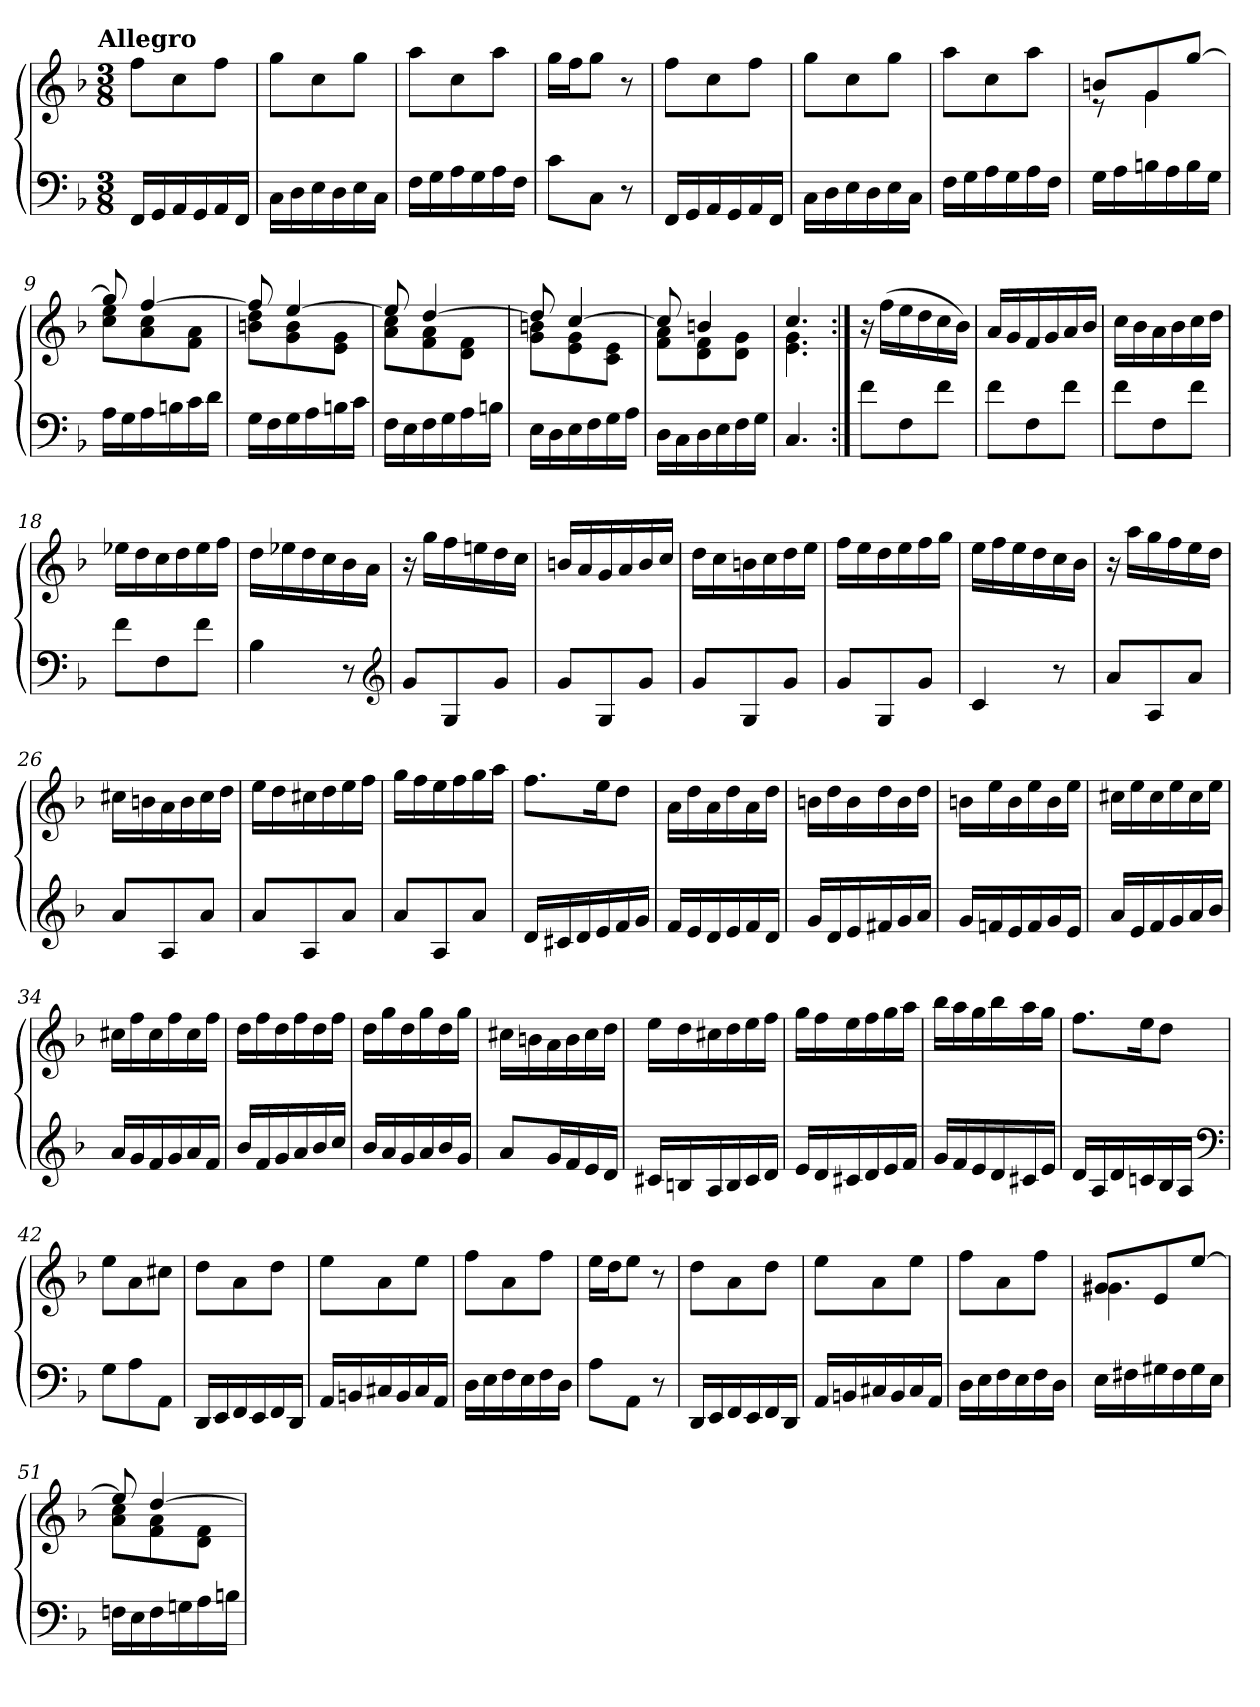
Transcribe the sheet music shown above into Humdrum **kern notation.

**kern	**kern
*part1	*part1
*staff2	*staff1
*clefF4	*clefG2
*k[b-]	*k[b-]
*F:	*F:
!!LO:TX:omd:t=Allegro
*M3/8	*M3/8
*MM114	*MM114
=1	=1
16FF/LL	8ff\L
16GG/	.
16AA/	8cc\
16GG/	.
16AA/	8ff\J
16FF/JJ	.
=2	=2
16C\LL	8gg\L
16D\	.
16E\	8cc\
16D\	.
16E\	8gg\J
16C\JJ	.
=3	=3
16F\LL	8aa\L
16G\	.
16A\	8cc\
16G\	.
16A\	8aa\J
16F\JJ	.
=4	=4
8c\L	16gg\LL
.	16ff\J
8C\J	8gg\J
8r	8r
=5	=5
16FF/LL	8ff\L
16GG/	.
16AA/	8cc\
16GG/	.
16AA/	8ff\J
16FF/JJ	.
=6	=6
16C\LL	8gg\L
16D\	.
16E\	8cc\
16D\	.
16E\	8gg\J
16C\JJ	.
=7	=7
16F\LL	8aa\L
16G\	.
16A\	8cc\
16G\	.
16A\	8aa\J
16F\JJ	.
=8	=8
*	*^
16G\LL	8bn/L	8r
16A\	.	.
16Bn\	8g/	4g\
16A\	.	.
16B\	[8gg/J	.
16G\JJ	.	.
=9	=9	=9
16A\LL	8gg/]	8cc\ 8ee\L
16G\	.	.
16A\	[4ff/	8a\ 8cc\
16Bn\	.	.
16c\	.	8f\ 8a\J
16d\JJ	.	.
=10	=10	=10
16G\LL	8ff/]	8bn\ 8dd\L
16F\	.	.
16G\	[4ee/	8g\ 8b\
16A\	.	.
16Bn\	.	8e\ 8g\J
16c\JJ	.	.
=11	=11	=11
16F\LL	8ee/]	8a\ 8cc\L
16E\	.	.
16F\	[4dd/	8f\ 8a\
16G\	.	.
16A\	.	8d\ 8f\J
16Bn\JJ	.	.
=12	=12	=12
16E\LL	8dd/]	8g\ 8bn\L
16D\	.	.
16E\	[4cc/	8e\ 8g\
16F\	.	.
16G\	.	8c\ 8e\J
16A\JJ	.	.
=13	=13	=13
16D\LL	8cc/]	8f\ 8a\L
16C\	.	.
16D\	4bn/	8d\ 8f\
16E\	.	.
16F\	.	8d\ 8g\J
16G\JJ	.	.
=14	=14	=14
4.C/	4.cc/	4.e\ 4.g\
*	*v	*v
=15:|!	=15:|!
8f\L	16r
.	(16ff\LL
8F\	16ee\
.	16dd\
8f\J	16cc\
.	16b-\JJ)
=16	=16
8f\L	16a/LL
.	16g/
8F\	16f/
.	16g/
8f\J	16a/
.	16b-/JJ
=17	=17
8f\L	16cc\LL
.	16b-\
8F\	16a\
.	16b-\
8f\J	16cc\
.	16dd\JJ
=18	=18
8f\L	16ee-X\LL
.	16dd\
8F\	16cc\
.	16dd\
8f\J	16ee-\
.	16ff\JJ
=19	=19
4B-\	16dd\LL
.	16ee-X\
.	16dd\
.	16cc\
8r	16b-\
.	16a\JJ
*clefG2	*
=20	=20
8g/L	16r
.	16gg\LL
8G/	16ff\
.	16een\
8g/J	16dd\
.	16cc\JJ
=21	=21
8g/L	16bn/LL
.	16a/
8G/	16g/
.	16a/
8g/J	16b/
.	16cc/JJ
=22	=22
8g/L	16dd\LL
.	16cc\
8G/	16bn\
.	16cc\
8g/J	16dd\
.	16ee\JJ
=23	=23
8g/L	16ff\LL
.	16ee\
8G/	16dd\
.	16ee\
8g/J	16ff\
.	16gg\JJ
=24	=24
4c/	16ee\LL
.	16ff\
.	16ee\
.	16dd\
8r	16cc\
.	16b-\JJ
=25	=25
8a/L	16r
.	16aa\LL
8A/	16gg\
.	16ff\
8a/J	16ee\
.	16dd\JJ
=26	=26
8a/L	16cc#X\LL
.	16bn\
8A/	16a\
.	16b\
8a/J	16cc#\
.	16dd\JJ
=27	=27
8a/L	16ee\LL
.	16dd\
8A/	16cc#X\
.	16dd\
8a/J	16ee\
.	16ff\JJ
=28	=28
8a/L	16gg\LL
.	16ff\
8A/	16ee\
.	16ff\
8a/J	16gg\
.	16aa\JJ
=29	=29
16d/LL	8.ff\L
16c#X/	.
16d/	.
16e/	16ee\K
16f/	8dd\J
16g/JJ	.
=30	=30
16f/LL	16a\LL
16e/	16dd\
16d/	16a\
16e/	16dd\
16f/	16a\
16d/JJ	16dd\JJ
=31	=31
16g/LL	16bn\LL
16d/	16dd\
16e/	16b\
16f#X/	16dd\
16g/	16b\
16a/JJ	16dd\JJ
=32	=32
16g/LL	16bn\LL
16fn/	16ee\
16e/	16b\
16f/	16ee\
16g/	16b\
16e/JJ	16ee\JJ
=33	=33
16a/LL	16cc#X\LL
16e/	16ee\
16f/	16cc#\
16g/	16ee\
16a/	16cc#\
16b-/JJ	16ee\JJ
=34	=34
16a/LL	16cc#X\LL
16g/	16ff\
16f/	16cc#\
16g/	16ff\
16a/	16cc#\
16f/JJ	16ff\JJ
=35	=35
16b-/LL	16dd\LL
16f/	16ff\
16g/	16dd\
16a/	16ff\
16b-/	16dd\
16cc/JJ	16ff\JJ
=36	=36
16b-/LL	16dd\LL
16a/	16gg\
16g/	16dd\
16a/	16gg\
16b-/	16dd\
16g/JJ	16gg\JJ
=37	=37
8a/L	16cc#X\LL
.	16bn\
16g/L	16a\
16f/	16b\
16e/	16cc#\
16d/JJ	16dd\JJ
=38	=38
16c#X/LL	16ee\LL
16Bn/	16dd\
16A/	16cc#X\
16B/	16dd\
16c#/	16ee\
16d/JJ	16ff\JJ
=39	=39
16e/LL	16gg\LL
16d/	16ff\
16c#X/	16ee\
16d/	16ff\
16e/	16gg\
16f/JJ	16aa\JJ
=40	=40
16g/LL	16bb-\LL
16f/	16aa\
16e/	16gg\
16d/	16bb-\
16c#X/	16aa\
16e/JJ	16gg\JJ
=41	=41
16d/LL	8.ff\L
16A/	.
16d/	.
16cn/	16ee\K
16B-/	8dd\J
16A/JJ	.
*clefF4	*
=42	=42
8G\L	8ee\L
8A\	8a\
8AA\J	8cc#X\J
=43	=43
16DD/LL	8dd\L
16EE/	.
16FF/	8a\
16EE/	.
16FF/	8dd\J
16DD/JJ	.
=44	=44
16AA/LL	8ee\L
16BBn/	.
16C#X/	8a\
16BB/	.
16C#/	8ee\J
16AA/JJ	.
=45	=45
16D\LL	8ff\L
16E\	.
16F\	8a\
16E\	.
16F\	8ff\J
16D\JJ	.
=46	=46
8A\L	16ee\LL
.	16dd\J
8AA\J	8ee\J
8r	8r
=47	=47
16DD/LL	8dd\L
16EE/	.
16FF/	8a\
16EE/	.
16FF/	8dd\J
16DD/JJ	.
=48	=48
16AA/LL	8ee\L
16BBn/	.
16C#X/	8a\
16BB/	.
16C#/	8ee\J
16AA/JJ	.
=49	=49
16D\LL	8ff\L
16E\	.
16F\	8a\
16E\	.
16F\	8ff\J
16D\JJ	.
=50	=50
*	*^
16E\LL	8g#X/L	4.g#X\
16F#X\	.	.
16G#X\	8e/	.
16F#\	.	.
16G#\	[8ee/J	.
16E\JJ	.	.
=51	=51	=51
16Fn\LL	8ee/]	8a\ 8cc\L
16E\	.	.
16F\	[4dd/	8f\ 8a\
16Gn\	.	.
16A\	.	8d\ 8f\J
16Bn\JJ	.	.
*	*v	*v
=	=
*-	*-
